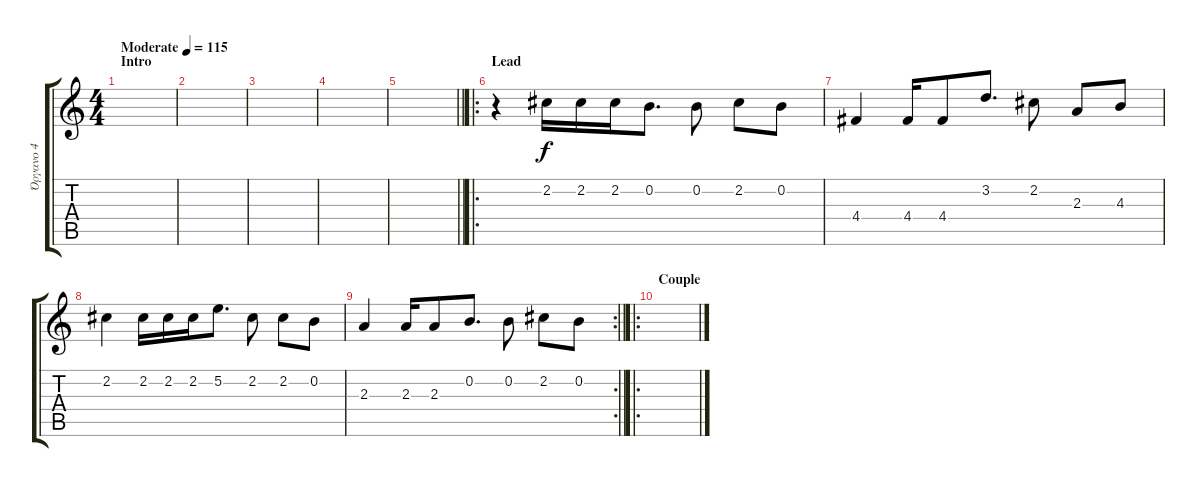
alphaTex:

\track ("Όργανο 4" "Όργανο 4") {instrument distortionguitar}
\staff {score tabs}
\tuning (E4 B3 G3 D3 A2 E2) {hide}
\ts (4 4)
\section ("" "Intro")
\tempo (115 "Moderate")
\clef g2
\ks c
|
|
|
|
\barLineRight lightlight
|
\ro
\section ("" "Lead")
r.4 2.2.16 2.2.16 2.2.16 0.2.8{d} 0.2.8 2.2.8 0.2.8 |
4.4.4 4.4.16 4.4.8 3.2.8{d} 2.2.8 2.3.8 4.3.8 |
2.2.4 2.2.16 2.2.16 2.2.16 5.2.8{d} 2.2.8 2.2.8 0.2.8 |
\rc 2
\barLineRight lightlight
2.3.4 2.3.16 2.3.8 0.2.8{d} 0.2.8 2.2.8 0.2.8 |
\ro
\section ("" "Couple")
